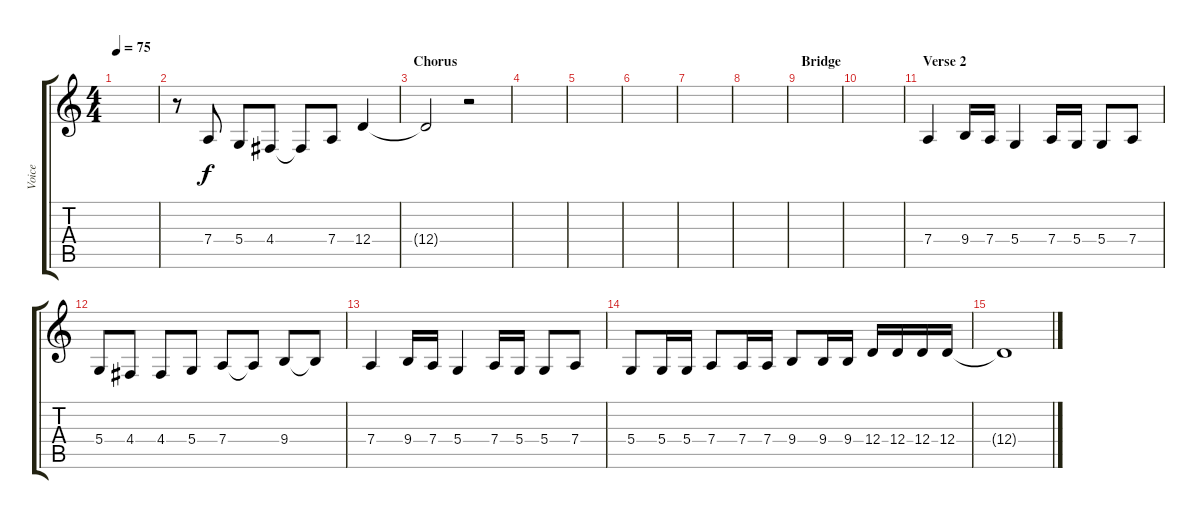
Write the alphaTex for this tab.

\track ("Voice" "Voice") {instrument oboe}
\staff {score tabs}
\tuning (E4 B3 G3 D3 A2 E2) {hide}
\ts (4 4)
\tempo 75
\clef g2
\ks c
|
\section ("" "")
r.8 7.4.8 5.4.8 4.4.8 4.4{t}.8 7.4.8 12.4.4 |
\section ("" "Chorus")
12.4{t}.2 r.2 |
|
|
|
|
|
\section ("" "Bridge")
|
|
\section ("" "Verse 2")
7.4.4 9.4.16 7.4.16 5.4.4 7.4.16 5.4.16 5.4.8 7.4.8 |
5.4.8 4.4.8 4.4.8 5.4.8 7.4.8 7.4{t}.8 9.4.8 9.4{t}.8 |
7.4.4 9.4.16 7.4.16 5.4.4 7.4.16 5.4.16 5.4.8 7.4.8 |
5.4.8 5.4.16 5.4.16 7.4.8 7.4.16 7.4.16 9.4.8 9.4.16 9.4.16 12.4.16 12.4.16 12.4.16 12.4.16 |
12.4{t}.1
